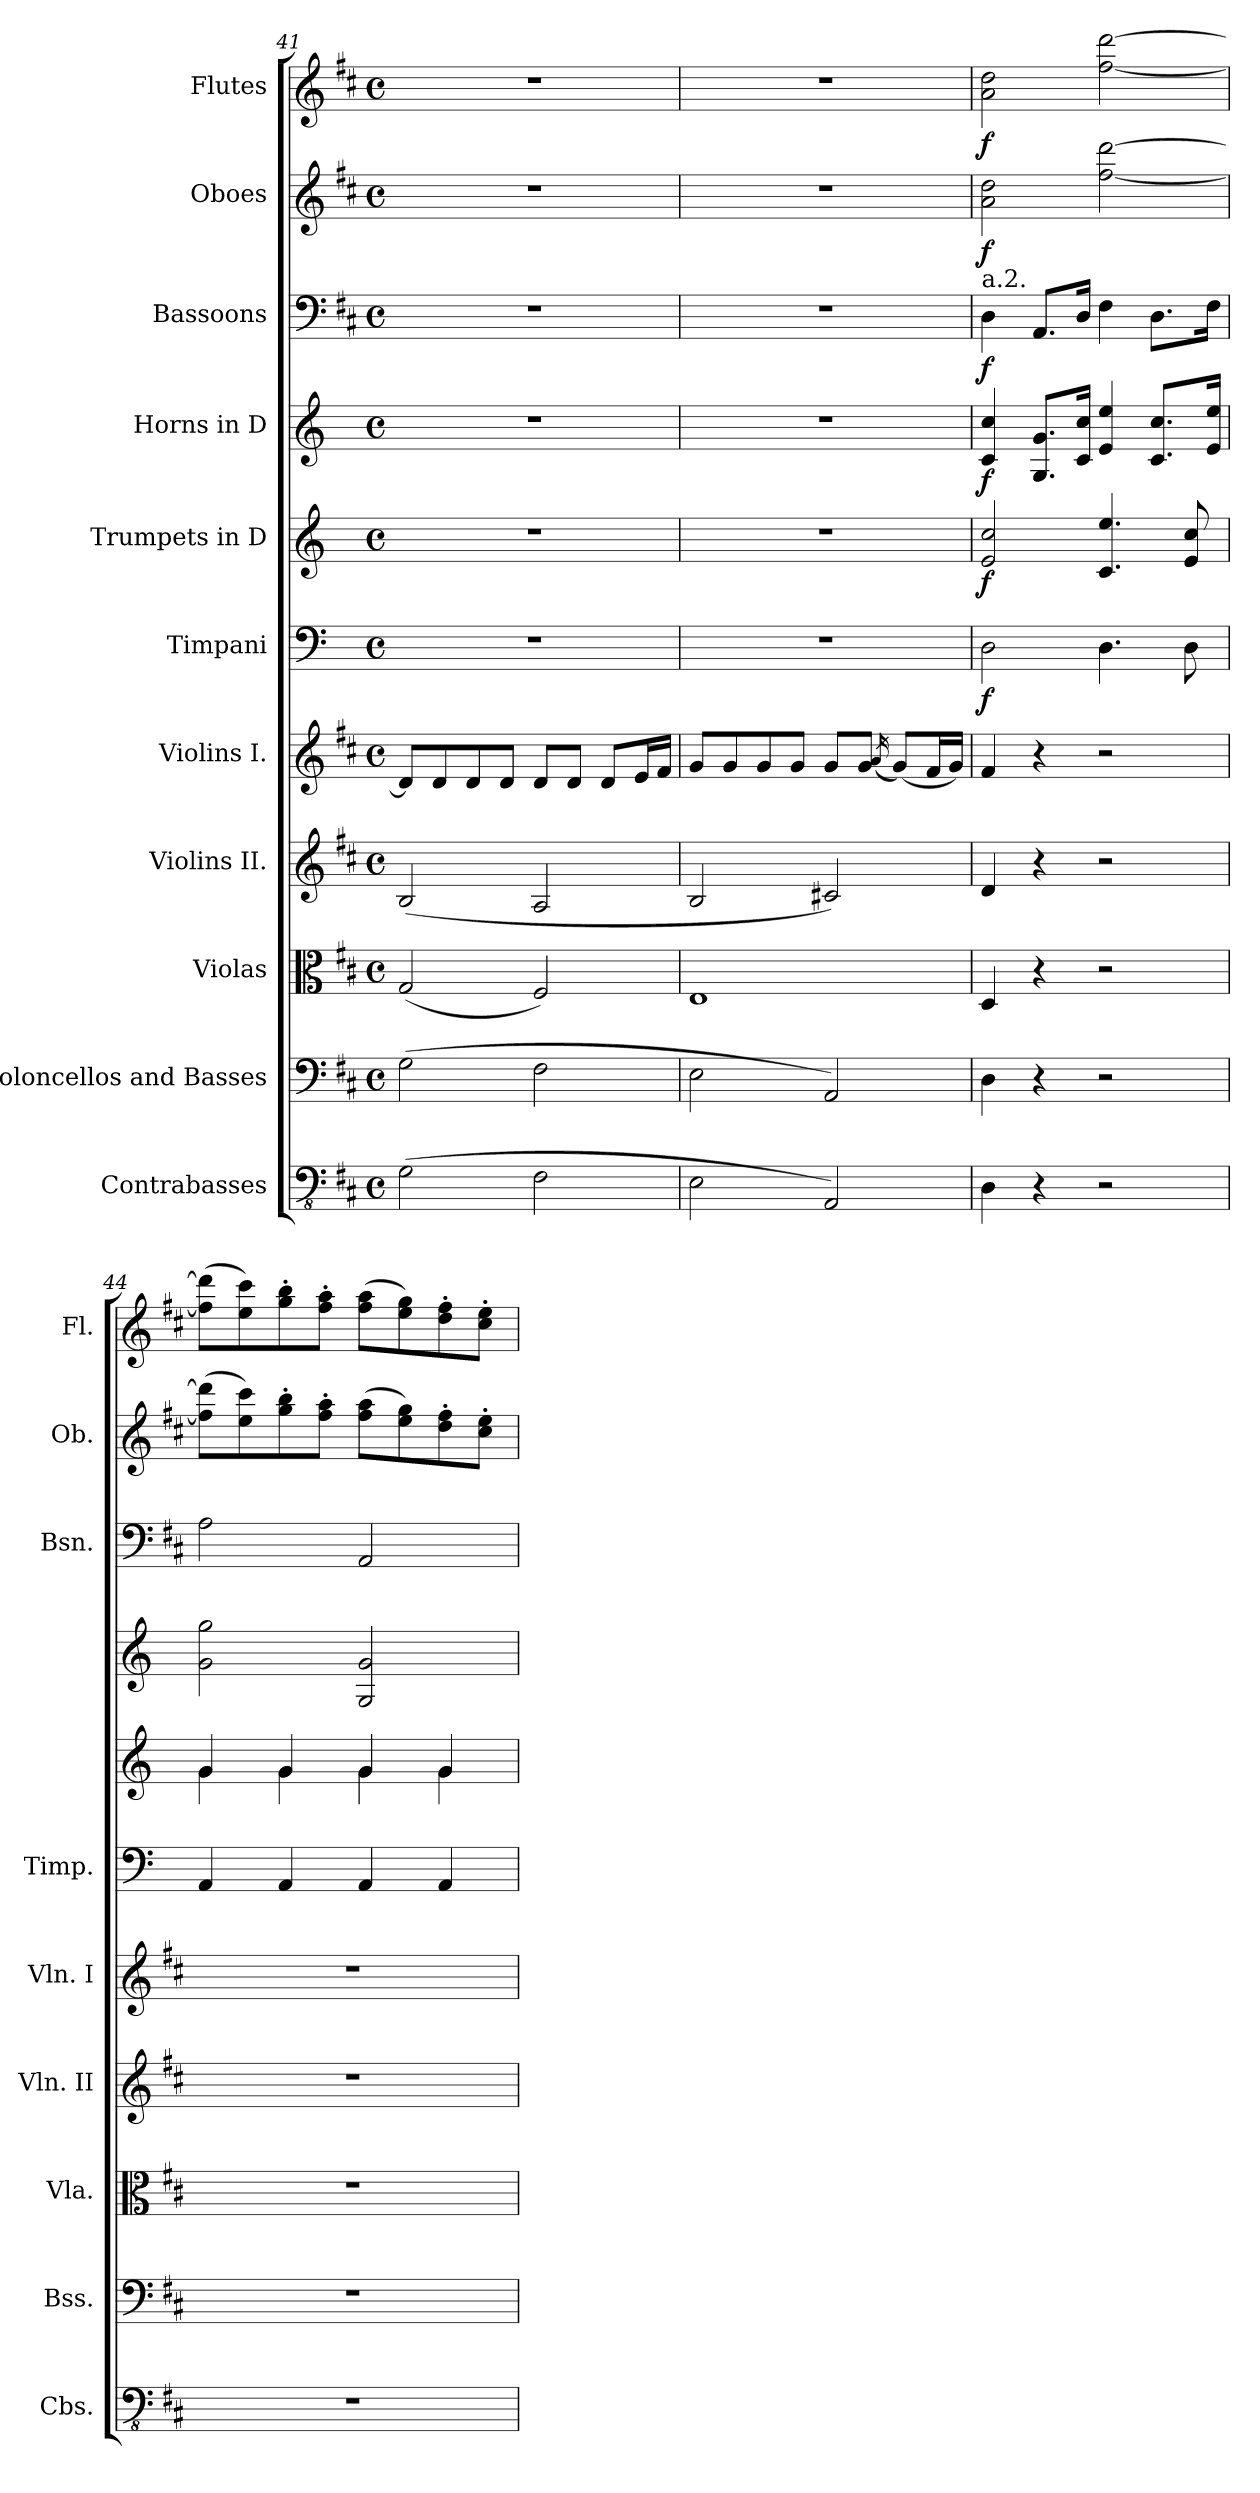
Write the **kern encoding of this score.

**kern	**kern	**kern	**kern	**kern	**kern	**dynam	**kern	**dynam	**kern	**dynam	**kern	**dynam	**kern	**dynam	**kern	**dynam
*part11	*part10	*part9	*part8	*part7	*part6	*part6	*part5	*part5	*part4	*part4	*part3	*part3	*part2	*part2	*part1	*part1
*staff11	*staff10	*staff9	*staff8	*staff7	*staff6	*staff6	*staff5	*staff5	*staff4	*staff4	*staff3	*staff3	*staff2	*staff2	*staff1	*staff1
*I"Contrabasses	*I"Violoncellos and Basses	*I"Violas	*I"Violins II.	*I"Violins I.	*I"Timpani	*	*I"Trumpets in D	*	*I"Horns in D	*	*I"Bassoons	*	*I"Oboes	*	*I"Flutes	*
*I'Cbs.	*I'Bss.	*I'Vla.	*I'Vln. II	*I'Vln. I	*I'Timp.	*	*	*	*	*	*I'Bsn.	*	*I'Ob.	*	*I'Fl.	*
*clefFv4	*clefF4	*clefC3	*clefG2	*clefG2	*clefF4	*	*clefG2	*	*clefG2	*	*clefF4	*	*clefG2	*	*clefG2	*
*	*	*	*	*	*	*	*ITrd-1c-2	*	*ITrd6c10	*	*	*	*	*	*	*
*k[f#c#]	*k[f#c#]	*k[f#c#]	*k[f#c#]	*k[f#c#]	*k[]	*	*k[f#c#]	*	*k[f#c#]	*	*k[f#c#]	*	*k[f#c#]	*	*k[f#c#]	*
*M4/4	*M4/4	*M4/4	*M4/4	*M4/4	*M4/4	*	*M4/4	*	*M4/4	*	*M4/4	*	*M4/4	*	*M4/4	*
*met(c)	*met(c)	*met(c)	*met(c)	*met(c)	*met(c)	*	*met(c)	*	*met(c)	*	*met(c)	*	*met(c)	*	*met(c)	*
=41	=41	=41	=41	=41	=41	=41	=41	=41	=41	=41	=41	=41	=41	=41	=41	=41
(>2GG\	(>2G\	(<2G/	(<2B/	8d/L]	1r	.	1r	.	1r	.	1r	.	1r	.	1r	.
.	.	.	.	8d/	.	.	.	.	.	.	.	.	.	.	.	.
.	.	.	.	8d/	.	.	.	.	.	.	.	.	.	.	.	.
.	.	.	.	8d/J	.	.	.	.	.	.	.	.	.	.	.	.
2FF#\	2F#\	2F#/)	2A/	8d/L	.	.	.	.	.	.	.	.	.	.	.	.
.	.	.	.	8d/J	.	.	.	.	.	.	.	.	.	.	.	.
.	.	.	.	8d/L	.	.	.	.	.	.	.	.	.	.	.	.
.	.	.	.	16e/L	.	.	.	.	.	.	.	.	.	.	.	.
.	.	.	.	16f#/JJ	.	.	.	.	.	.	.	.	.	.	.	.
=42	=42	=42	=42	=42	=42	=42	=42	=42	=42	=42	=42	=42	=42	=42	=42	=42
2EE\	2E\	1E	2B/	8g/L	1r	.	1r	.	1r	.	1r	.	1r	.	1r	.
.	.	.	.	8g/	.	.	.	.	.	.	.	.	.	.	.	.
.	.	.	.	8g/	.	.	.	.	.	.	.	.	.	.	.	.
.	.	.	.	8g/J	.	.	.	.	.	.	.	.	.	.	.	.
2AAA/)	2AA/)	.	2c#X/)	8g/L	.	.	.	.	.	.	.	.	.	.	.	.
.	.	.	.	8g/J	.	.	.	.	.	.	.	.	.	.	.	.
.	.	.	.	(<16qa/	.	.	.	.	.	.	.	.	.	.	.	.
.	.	.	.	(<8g/L)	.	.	.	.	.	.	.	.	.	.	.	.
.	.	.	.	16f#/L	.	.	.	.	.	.	.	.	.	.	.	.
.	.	.	.	16g/JJ)	.	.	.	.	.	.	.	.	.	.	.	.
=43	=43	=43	=43	=43	=43	=43	=43	=43	=43	=43	=43	=43	=43	=43	=43	=43
!	!	!	!	!	!	!	!	!	!	!	!LO:TX:a:t=a.2.	!	!	!	!	!
!	!	!	!	!	!	!LO:DY:b	!	!LO:DY:b	!	!LO:DY:b	!	!LO:DY:b	!	!LO:DY:b	!	!LO:DY:b
4DD\	4D\	4D/	4d/	4f#/	2D\	f	2f#/ 2dd/	f	4D/ 4d/	f	4D\	f	2a\ 2dd\	f	2a\ 2dd\	f
4r	4r	4r	4r	4r	.	.	.	.	8.AA/ 8.A/L	.	8.AA/L	.	.	.	.	.
.	.	.	.	.	.	.	.	.	16D/ 16d/Jk	.	16D/Jk	.	.	.	.	.
2r	2r	2r	2r	2r	4.D\	.	4.d/ 4.ff#/	.	4F#/ 4f#/	.	4F#\	.	[2ff#\ [2ddd\	.	[2ff#\ [2ddd\	.
.	.	.	.	.	.	.	.	.	8.D/ 8.d/L	.	8.D\L	.	.	.	.	.
.	.	.	.	.	8D\	.	8f#/ 8dd/	.	.	.	.	.	.	.	.	.
.	.	.	.	.	.	.	.	.	16F#/ 16f#/Jk	.	16F#\Jk	.	.	.	.	.
=44	=44	=44	=44	=44	=44	=44	=44	=44	=44	=44	=44	=44	=44	=44	=44	=44
*	*	*	*	*	*	*	*^	*	*	*	*	*	*	*	*	*
1r	1r	1r	1r	1r	4AA/	.	4a/	4a\	.	2A\ 2a\	.	2A\	.	(>8ff#\] 8ddd\]L	.	(>8ff#\] 8ddd\]L	.
.	.	.	.	.	.	.	.	.	.	.	.	.	.	8ee\ 8ccc#\)	.	8ee\ 8ccc#\)	.
.	.	.	.	.	4AA/	.	4a/	4a\	.	.	.	.	.	8gg\' 8bb\'	.	8gg\' 8bb\'	.
.	.	.	.	.	.	.	.	.	.	.	.	.	.	8ff#\' 8aa\'J	.	8ff#\' 8aa\'J	.
.	.	.	.	.	4AA/	.	4a/	4a\	.	2AA/ 2A/	.	2AA/	.	(>8ff#\ 8aa\L	.	(>8ff#\ 8aa\L	.
.	.	.	.	.	.	.	.	.	.	.	.	.	.	8ee\ 8gg\)	.	8ee\ 8gg\)	.
.	.	.	.	.	4AA/	.	4a/	4a\	.	.	.	.	.	8dd\' 8ff#\'	.	8dd\' 8ff#\'	.
.	.	.	.	.	.	.	.	.	.	.	.	.	.	8cc#\' 8ee\'J	.	8cc#\' 8ee\'J	.
*	*	*	*	*	*	*	*v	*v	*	*	*	*	*	*	*	*	*
=	=	=	=	=	=	=	=	=	=	=	=	=	=	=	=	=
*-	*-	*-	*-	*-	*-	*-	*-	*-	*-	*-	*-	*-	*-	*-	*-	*-
